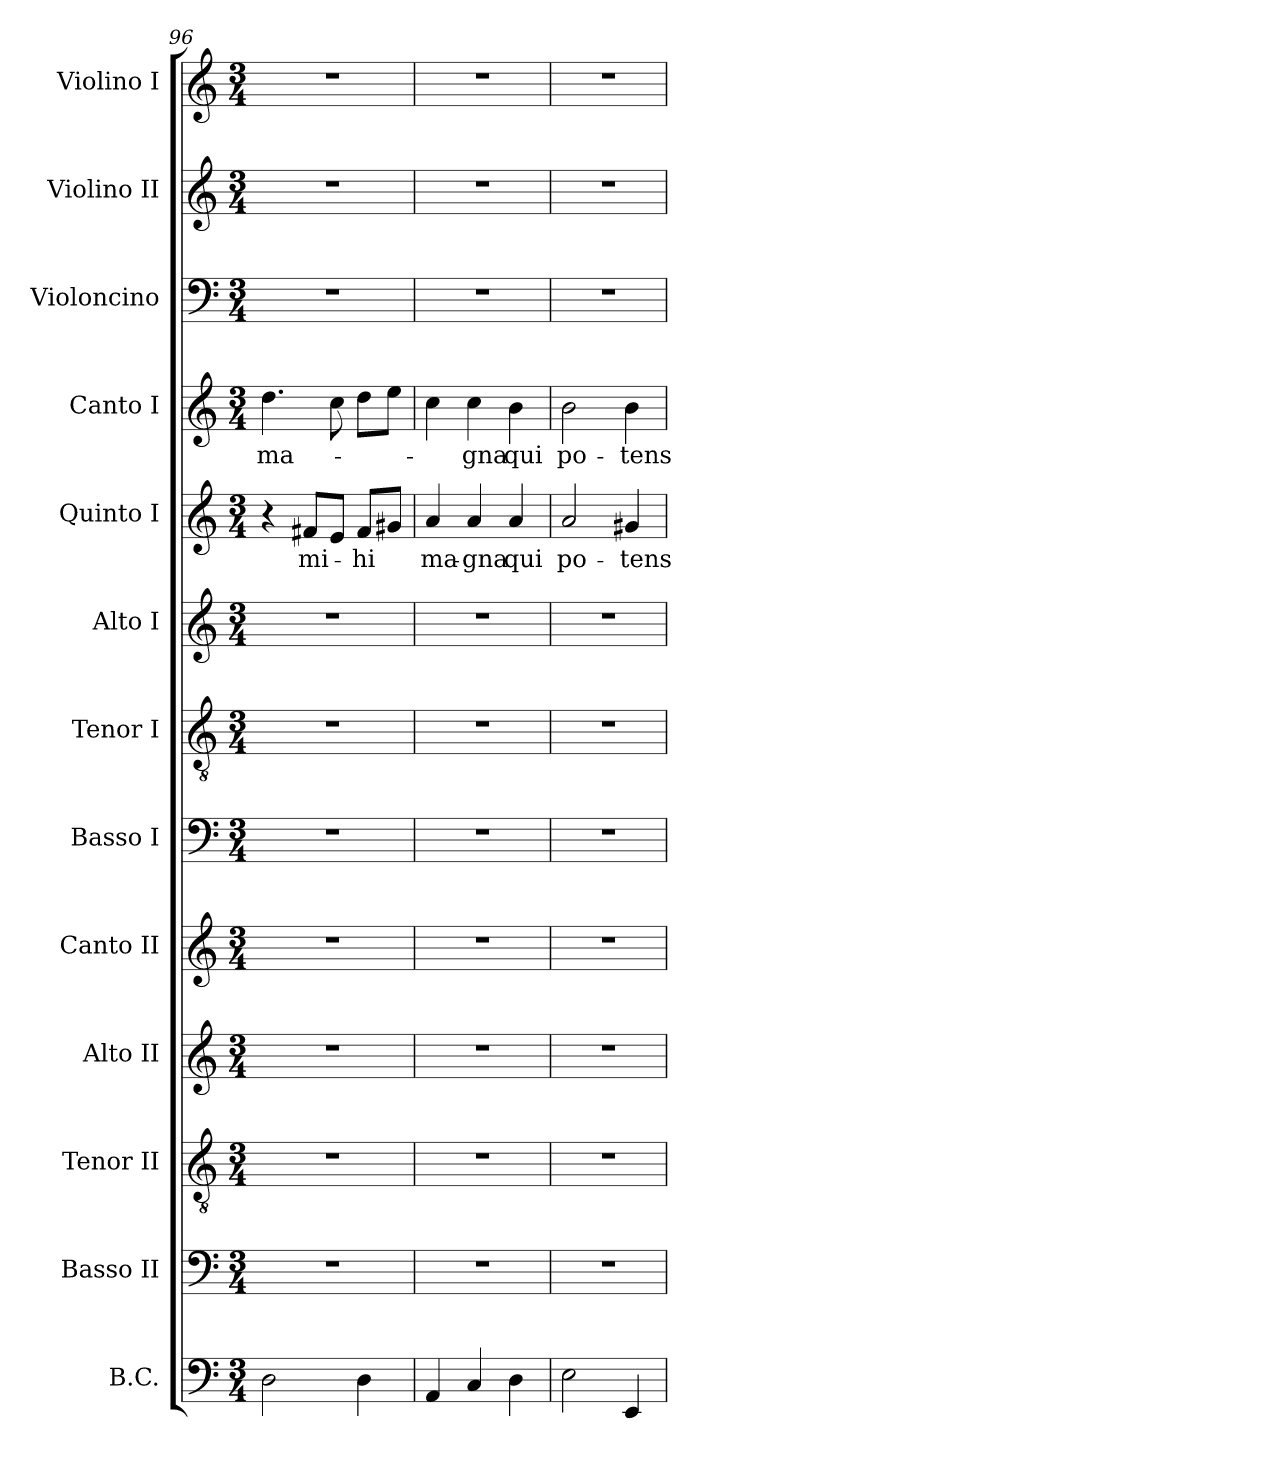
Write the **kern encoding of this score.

**kern	**kern	**kern	**kern	**kern	**kern	**kern	**kern	**kern	**text	**kern	**text	**kern	**kern	**kern
*part13	*part12	*part11	*part10	*part9	*part8	*part7	*part6	*part5	*part5	*part4	*part4	*part3	*part2	*part1
*staff13	*staff12	*staff11	*staff10	*staff9	*staff8	*staff7	*staff6	*staff5	*staff5	*staff4	*staff4	*staff3	*staff2	*staff1
*I"B.C.	*I"Basso II	*I"Tenor II	*I"Alto II	*I"Canto II	*I"Basso I	*I"Tenor I	*I"Alto I	*I"Quinto I	*	*I"Canto I	*	*I"Violoncino	*I"Violino II	*I"Violino I
*I'BC	*I'B 2	*I'T 2	*I'A 2	*I'C 2	*I'B 1	*I'T 1	*I'A 1	*I'Q 1	*	*I'C 1	*	*	*I'Vln. II	*I'Vln. I
*clefF4	*clefF4	*clefGv2	*clefG2	*clefG2	*clefF4	*clefGv2	*clefG2	*clefG2	*	*clefG2	*	*clefF4	*clefG2	*clefG2
*k[]	*k[]	*k[]	*k[]	*k[]	*k[]	*k[]	*k[]	*k[]	*	*k[]	*	*k[]	*k[]	*k[]
*C:	*C:	*C:	*C:	*C:	*C:	*C:	*C:	*C:	*	*C:	*	*C:	*C:	*C:
*M3/4	*M3/4	*M3/4	*M3/4	*M3/4	*M3/4	*M3/4	*M3/4	*M3/4	*	*M3/4	*	*M3/4	*M3/4	*M3/4
=96	=96	=96	=96	=96	=96	=96	=96	=96	=96	=96	=96	=96	=96	=96
!	!	!	!	!	!	!	!	!	!	!	!LO:LY:b	!	!	!
2D\	2.r	2.r	2.r	2.r	2.r	2.r	2.r	4r	.	4.dd\	ma-	2.r	2.r	2.r
!	!	!	!	!	!	!	!	!	!LO:LY:b	!	!	!	!	!
.	.	.	.	.	.	.	.	8f#X/L	mi-	.	.	.	.	.
.	.	.	.	.	.	.	.	8e/J	.	8cc\	.	.	.	.
!	!	!	!	!	!	!	!	!	!LO:LY:b	!	!	!	!	!
4D\	.	.	.	.	.	.	.	8f#/L	-hi	8dd\L	.	.	.	.
.	.	.	.	.	.	.	.	8g#X/J	.	8ee\J	.	.	.	.
=97	=97	=97	=97	=97	=97	=97	=97	=97	=97	=97	=97	=97	=97	=97
!	!	!	!	!	!	!	!	!	!LO:LY:b	!	!	!	!	!
4AA/	2.r	2.r	2.r	2.r	2.r	2.r	2.r	4a/	ma-	4cc\	.	2.r	2.r	2.r
!	!	!	!	!	!	!	!	!	!LO:LY:b	!	!	!	!	!
!	!	!	!	!	!	!	!	!	!	!	!LO:LY:b	!	!	!
4C/	.	.	.	.	.	.	.	4a/	-gna	4cc\	-gna	.	.	.
!	!	!	!	!	!	!	!	!	!LO:LY:b	!	!	!	!	!
!	!	!	!	!	!	!	!	!	!	!	!LO:LY:b	!	!	!
4D\	.	.	.	.	.	.	.	4a/	qui	4b\	qui	.	.	.
=98	=98	=98	=98	=98	=98	=98	=98	=98	=98	=98	=98	=98	=98	=98
!	!	!	!	!	!	!	!	!	!LO:LY:b	!	!	!	!	!
!	!	!	!	!	!	!	!	!	!	!	!LO:LY:b	!	!	!
2E\	2.r	2.r	2.r	2.r	2.r	2.r	2.r	2a/	po-	2b\	po-	2.r	2.r	2.r
!	!	!	!	!	!	!	!	!	!LO:LY:b	!	!	!	!	!
!	!	!	!	!	!	!	!	!	!	!	!LO:LY:b	!	!	!
4EE/	.	.	.	.	.	.	.	4g#X/	-tens	4b\	-tens	.	.	.
=	=	=	=	=	=	=	=	=	=	=	=	=	=	=
*-	*-	*-	*-	*-	*-	*-	*-	*-	*-	*-	*-	*-	*-	*-
